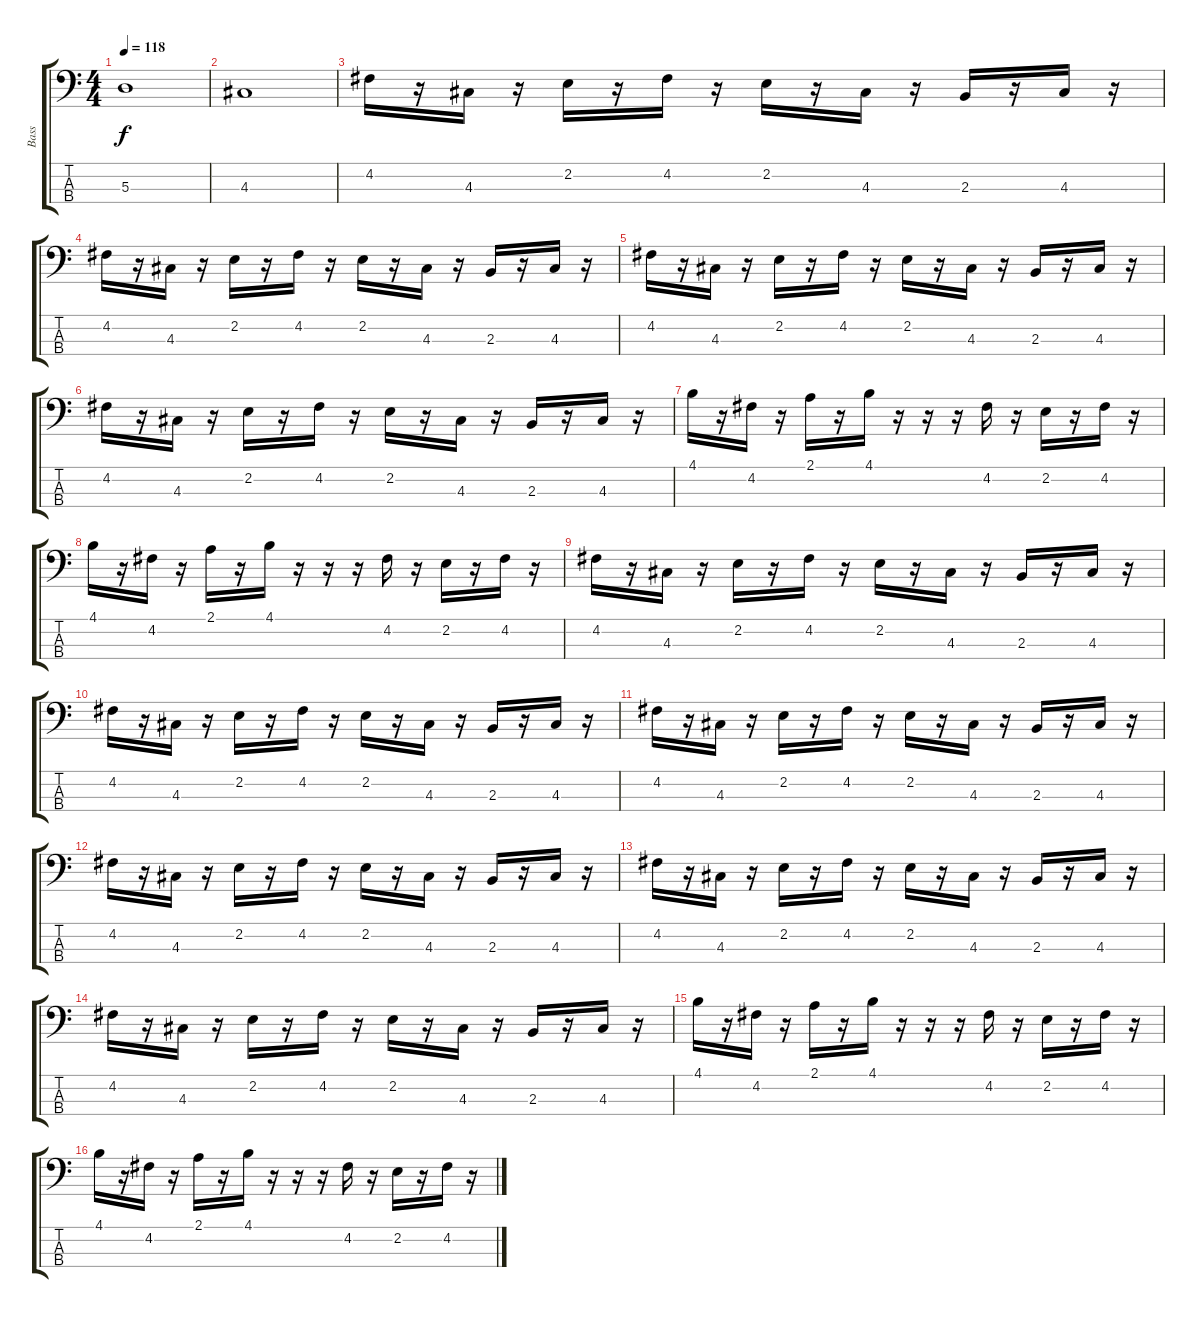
\track ("Bass" "Bass") {instrument electricbassfinger}
\staff {score tabs}
\tuning (G2 D2 A1 E1) {hide}
\ts (4 4)
\tempo 118
\clef f4
\ks c
5.3.1{dy f} |
4.3.1 |
4.2.16 r.16 4.3.16 r.16 2.2.16 r.16 4.2.16 r.16 2.2.16 r.16 4.3.16 r.16 2.3.16 r.16 4.3.16 r.16 |
4.2.16 r.16 4.3.16 r.16 2.2.16 r.16 4.2.16 r.16 2.2.16 r.16 4.3.16 r.16 2.3.16 r.16 4.3.16 r.16 |
4.2.16 r.16 4.3.16 r.16 2.2.16 r.16 4.2.16 r.16 2.2.16 r.16 4.3.16 r.16 2.3.16 r.16 4.3.16 r.16 |
4.2.16 r.16 4.3.16 r.16 2.2.16 r.16 4.2.16 r.16 2.2.16 r.16 4.3.16 r.16 2.3.16 r.16 4.3.16 r.16 |
4.1.16 r.16 4.2.16 r.16 2.1.16 r.16 4.1.16 r.16 r.16 r.16 4.2.16 r.16 2.2.16 r.16 4.2.16 r.16 |
4.1.16 r.16 4.2.16 r.16 2.1.16 r.16 4.1.16 r.16 r.16 r.16 4.2.16 r.16 2.2.16 r.16 4.2.16 r.16 |
4.2.16 r.16 4.3.16 r.16 2.2.16 r.16 4.2.16 r.16 2.2.16 r.16 4.3.16 r.16 2.3.16 r.16 4.3.16 r.16 |
4.2.16 r.16 4.3.16 r.16 2.2.16 r.16 4.2.16 r.16 2.2.16 r.16 4.3.16 r.16 2.3.16 r.16 4.3.16 r.16 |
4.2.16 r.16 4.3.16 r.16 2.2.16 r.16 4.2.16 r.16 2.2.16 r.16 4.3.16 r.16 2.3.16 r.16 4.3.16 r.16 |
4.2.16 r.16 4.3.16 r.16 2.2.16 r.16 4.2.16 r.16 2.2.16 r.16 4.3.16 r.16 2.3.16 r.16 4.3.16 r.16 |
4.2.16 r.16 4.3.16 r.16 2.2.16 r.16 4.2.16 r.16 2.2.16 r.16 4.3.16 r.16 2.3.16 r.16 4.3.16 r.16 |
4.2.16 r.16 4.3.16 r.16 2.2.16 r.16 4.2.16 r.16 2.2.16 r.16 4.3.16 r.16 2.3.16 r.16 4.3.16 r.16 |
4.1.16 r.16 4.2.16 r.16 2.1.16 r.16 4.1.16 r.16 r.16 r.16 4.2.16 r.16 2.2.16 r.16 4.2.16 r.16 |
4.1.16 r.16 4.2.16 r.16 2.1.16 r.16 4.1.16 r.16 r.16 r.16 4.2.16 r.16 2.2.16 r.16 4.2.16 r.16
